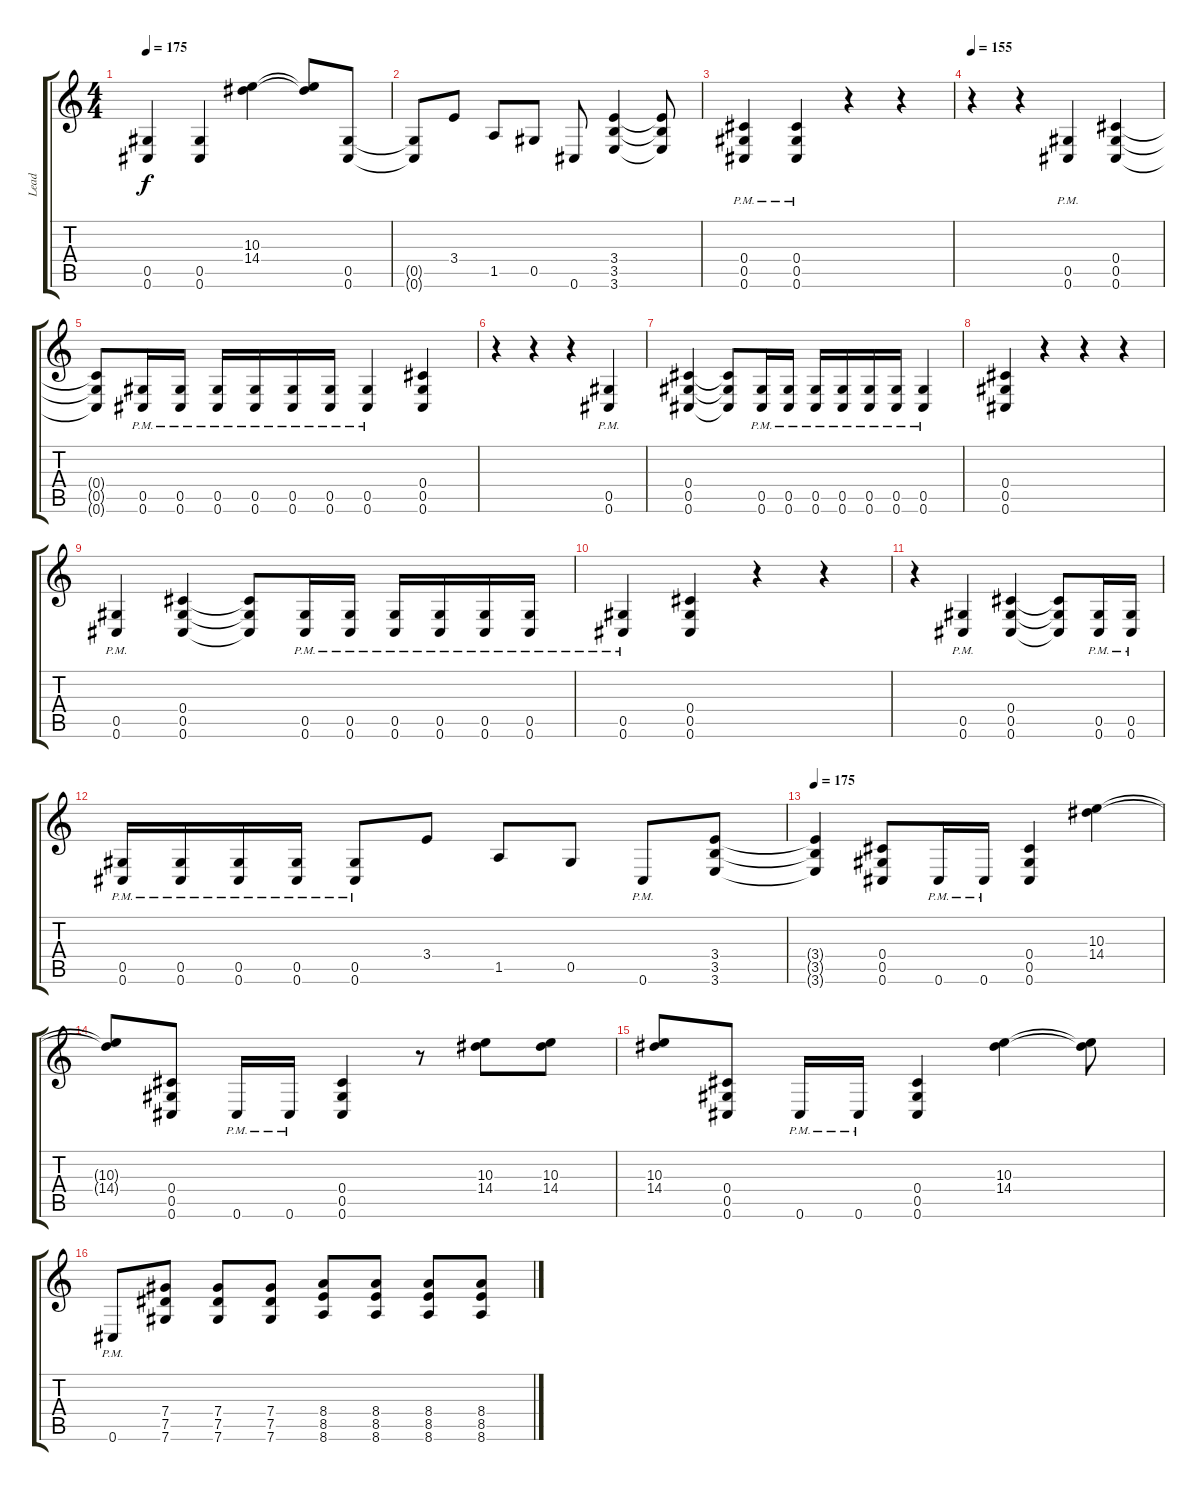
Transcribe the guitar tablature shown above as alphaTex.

\track ("Lead" "Lead") {instrument distortionguitar}
\staff {score tabs}
\tuning (Eb4 Bb3 Gb3 Db3 Ab2 Db2) {hide}
\ts (4 4)
\tempo 175
\clef g2
\ks c
(0.5 0.6).4{dy f} (0.5 0.6).4 (10.3 14.4).4 (10.3{t} 14.4{t}).8 (0.5 0.6).8 |
(0.5{t} 0.6{t}).8 3.4.8 1.5.8 0.5.8 0.6.8 (3.4 3.5 3.6).4 (3.4{t} 3.5{t} 3.6{t}).8 |
(0.4{pm} 0.5 0.6).4 (0.4{pm} 0.5 0.6).4 r.4 r.4 |
\tempo 155
r.4 r.4 (0.5{pm} 0.6{pm}).4 (0.4 0.5 0.6).4 |
(0.4{t} 0.5{t} 0.6{t}).8 (0.5{pm} 0.6{pm}).16 (0.5{pm} 0.6{pm}).16 (0.5{pm} 0.6{pm}).16 (0.5{pm} 0.6{pm}).16 (0.5{pm} 0.6{pm}).16 (0.5{pm} 0.6{pm}).16 (0.5{pm} 0.6{pm}).4 (0.4 0.5 0.6).4 |
r.4 r.4 r.4 (0.5{pm} 0.6{pm}).4 |
(0.4 0.5 0.6).4 (0.4{t} 0.5{t} 0.6{t}).8 (0.5{pm} 0.6{pm}).16 (0.5{pm} 0.6{pm}).16 (0.5{pm} 0.6{pm}).16 (0.5{pm} 0.6{pm}).16 (0.5{pm} 0.6{pm}).16 (0.5{pm} 0.6{pm}).16 (0.5{pm} 0.6{pm}).4 |
(0.4 0.5 0.6).4 r.4 r.4 r.4 |
(0.5{pm} 0.6{pm}).4 (0.4 0.5 0.6).4 (0.4{t} 0.5{t} 0.6{t}).8 (0.5{pm} 0.6{pm}).16 (0.5{pm} 0.6{pm}).16 (0.5{pm} 0.6{pm}).16 (0.5{pm} 0.6{pm}).16 (0.5{pm} 0.6{pm}).16 (0.5{pm} 0.6{pm}).16 |
(0.5{pm} 0.6{pm}).4 (0.4 0.5 0.6).4 r.4 r.4 |
r.4 (0.5{pm} 0.6{pm}).4 (0.4 0.5 0.6).4 (0.4{t} 0.5{t} 0.6{t}).8 (0.5{pm} 0.6{pm}).16 (0.5{pm} 0.6{pm}).16 |
(0.5{pm} 0.6{pm}).16 (0.5{pm} 0.6{pm}).16 (0.5{pm} 0.6{pm}).16 (0.5{pm} 0.6{pm}).16 (0.5{pm} 0.6{pm}).8 3.4.8 1.5.8 0.5.8 0.6{pm}.8 (3.4 3.5 3.6).8 |
\tempo 175
(3.4{t} 3.5{t} 3.6{t}).4 (0.4 0.5 0.6).8 0.6{pm}.16 0.6{pm}.16 (0.4 0.5 0.6).4 (10.3 14.4).4 |
(10.3{t} 14.4{t}).8 (0.4 0.5 0.6).8 0.6{pm}.16 0.6{pm}.16 (0.4 0.5 0.6).4 r.8 (10.3 14.4).8 (10.3 14.4).8 |
(10.3 14.4).8 (0.4 0.5 0.6).8 0.6{pm}.16 0.6{pm}.16 (0.4 0.5 0.6).4 (10.3 14.4).4 (10.3{t} 14.4{t}).8 |
0.6{pm}.8 (7.4 7.5 7.6).8 (7.4 7.5 7.6).8 (7.4 7.5 7.6).8 (8.4 8.5 8.6).8 (8.4 8.5 8.6).8 (8.4 8.5 8.6).8 (8.4 8.5 8.6).8
